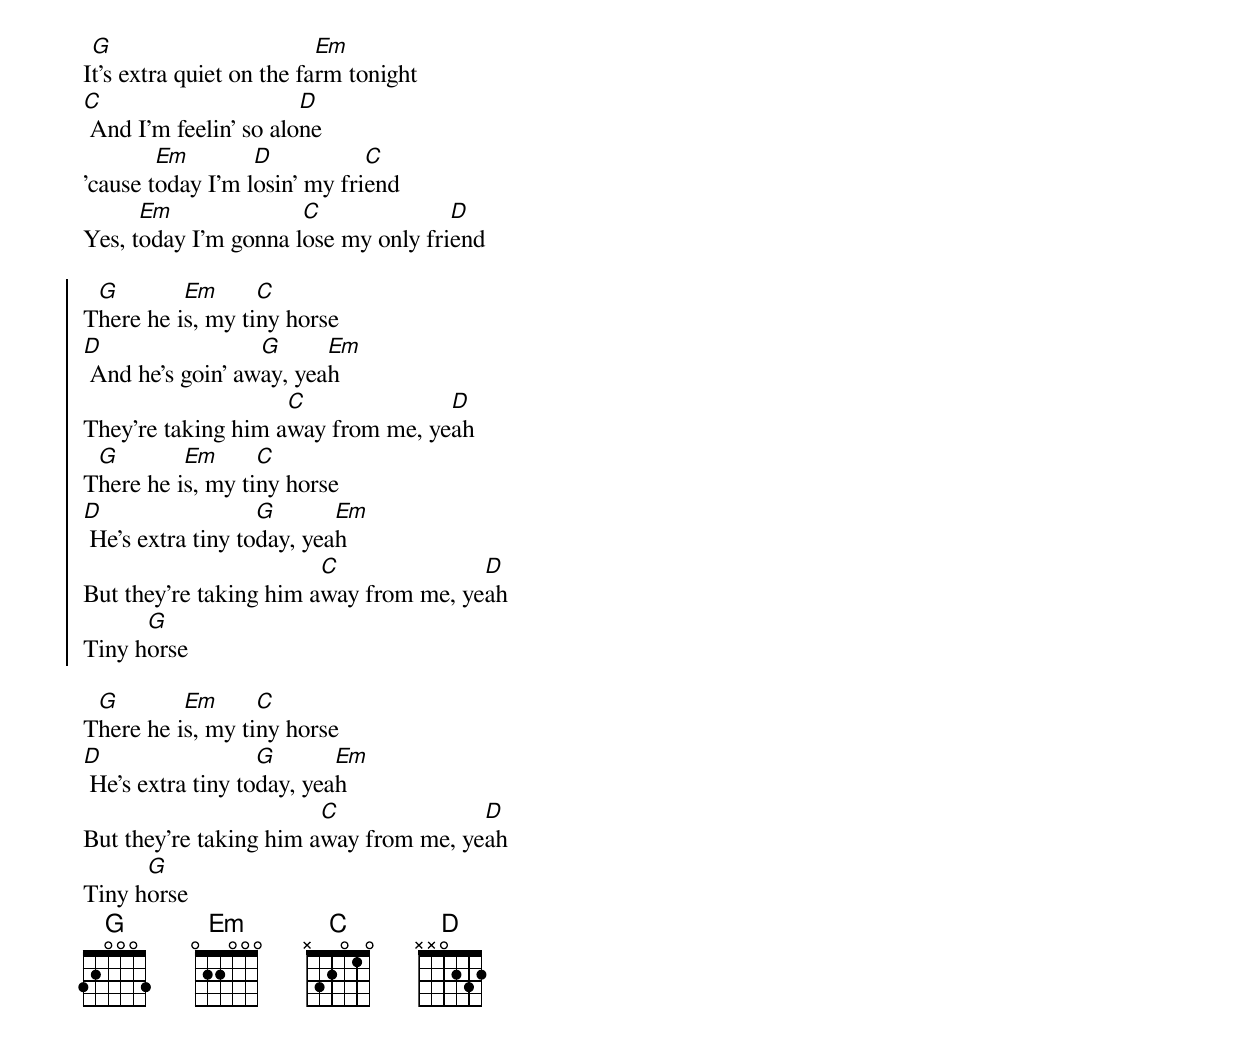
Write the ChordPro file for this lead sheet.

{title: }

{start_of_verse}
I[G]t's extra quiet on the fa[Em]rm tonight
[C] And I'm feelin' so alo[D]ne
'cause t[Em]oday I'm l[D]osin' my fri[C]end
Yes, t[Em]oday I'm gonna l[C]ose my only fri[D]end
{end_of_verse}

{start_of_chorus}
T[G]here he i[Em]s, my ti[C]ny horse
[D] And he's goin' aw[G]ay, yea[Em]h
They're taking him a[C]way from me, ye[D]ah
T[G]here he i[Em]s, my ti[C]ny horse
[D] He's extra tiny to[G]day, yea[Em]h
But they're taking him a[C]way from me, ye[D]ah
Tiny h[G]orse
{end_of_chorus}

{start_of_verse}
T[G]here he i[Em]s, my ti[C]ny horse
[D] He's extra tiny to[G]day, yea[Em]h
But they're taking him a[C]way from me, ye[D]ah
Tiny h[G]orse
{end_of_verse}
